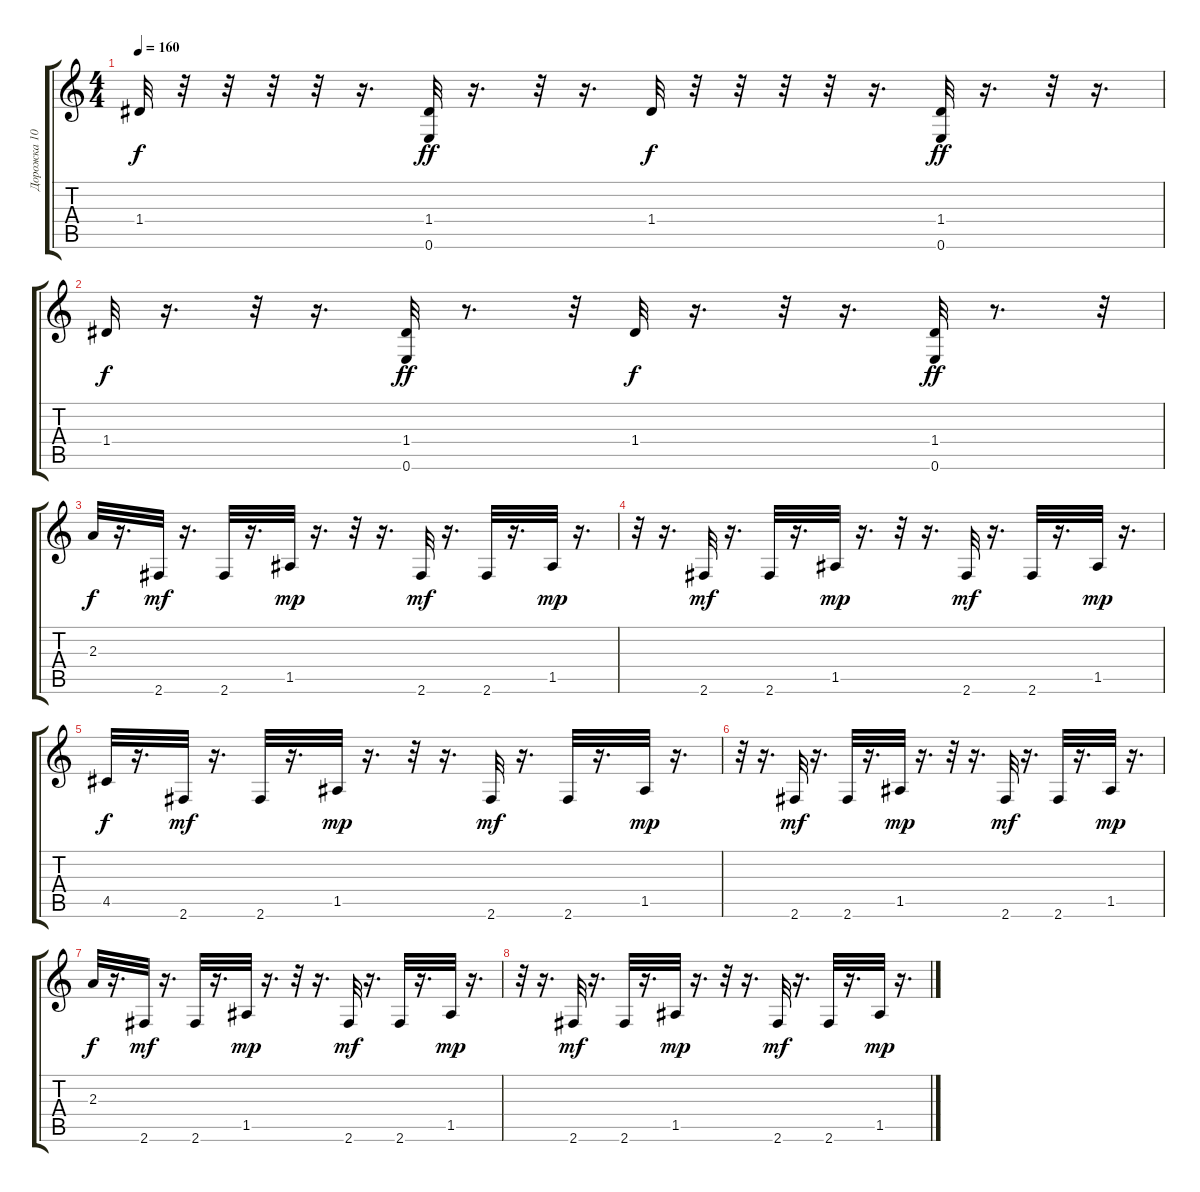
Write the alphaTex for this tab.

\track ("Дорожка 10" "Дорожка 10") {instrument acousticguitarnylon}
\staff {score tabs}
\tuning (E4 B3 G3 D3 A2 E2) {hide}
\ts (4 4)
\tempo 160
\clef g2
\ks c
1.4.32{dy f} r.32 r.32 r.32 r.32 r.16{d} (1.4 0.6).32{dy ff} r.16{d} r.32 r.16{d} 1.4.32{dy f} r.32 r.32 r.32 r.32 r.16{d} (1.4 0.6).32{dy ff} r.16{d} r.32 r.16{d} |
1.4.32{dy f} r.16{d} r.32 r.16{d} (1.4 0.6).32{dy ff} r.8{d} r.32 1.4.32{dy f} r.16{d} r.32 r.16{d} (1.4 0.6).32{dy ff} r.8{d} r.32 |
2.3.32{dy f} r.16{d} 2.6.32{dy mf} r.16{d} 2.6.32 r.16{d} 1.5.32{dy mp} r.16{d} r.32 r.16{d} 2.6.32{dy mf} r.16{d} 2.6.32 r.16{d} 1.5.32{dy mp} r.16{d} |
r.32 r.16{d} 2.6.32{dy mf} r.16{d} 2.6.32 r.16{d} 1.5.32{dy mp} r.16{d} r.32 r.16{d} 2.6.32{dy mf} r.16{d} 2.6.32 r.16{d} 1.5.32{dy mp} r.16{d} |
4.5.32{dy f} r.16{d} 2.6.32{dy mf} r.16{d} 2.6.32 r.16{d} 1.5.32{dy mp} r.16{d} r.32 r.16{d} 2.6.32{dy mf} r.16{d} 2.6.32 r.16{d} 1.5.32{dy mp} r.16{d} |
r.32 r.16{d} 2.6.32{dy mf} r.16{d} 2.6.32 r.16{d} 1.5.32{dy mp} r.16{d} r.32 r.16{d} 2.6.32{dy mf} r.16{d} 2.6.32 r.16{d} 1.5.32{dy mp} r.16{d} |
2.3.32{dy f} r.16{d} 2.6.32{dy mf} r.16{d} 2.6.32 r.16{d} 1.5.32{dy mp} r.16{d} r.32 r.16{d} 2.6.32{dy mf} r.16{d} 2.6.32 r.16{d} 1.5.32{dy mp} r.16{d} |
r.32 r.16{d} 2.6.32{dy mf} r.16{d} 2.6.32 r.16{d} 1.5.32{dy mp} r.16{d} r.32 r.16{d} 2.6.32{dy mf} r.16{d} 2.6.32 r.16{d} 1.5.32{dy mp} r.16{d}
